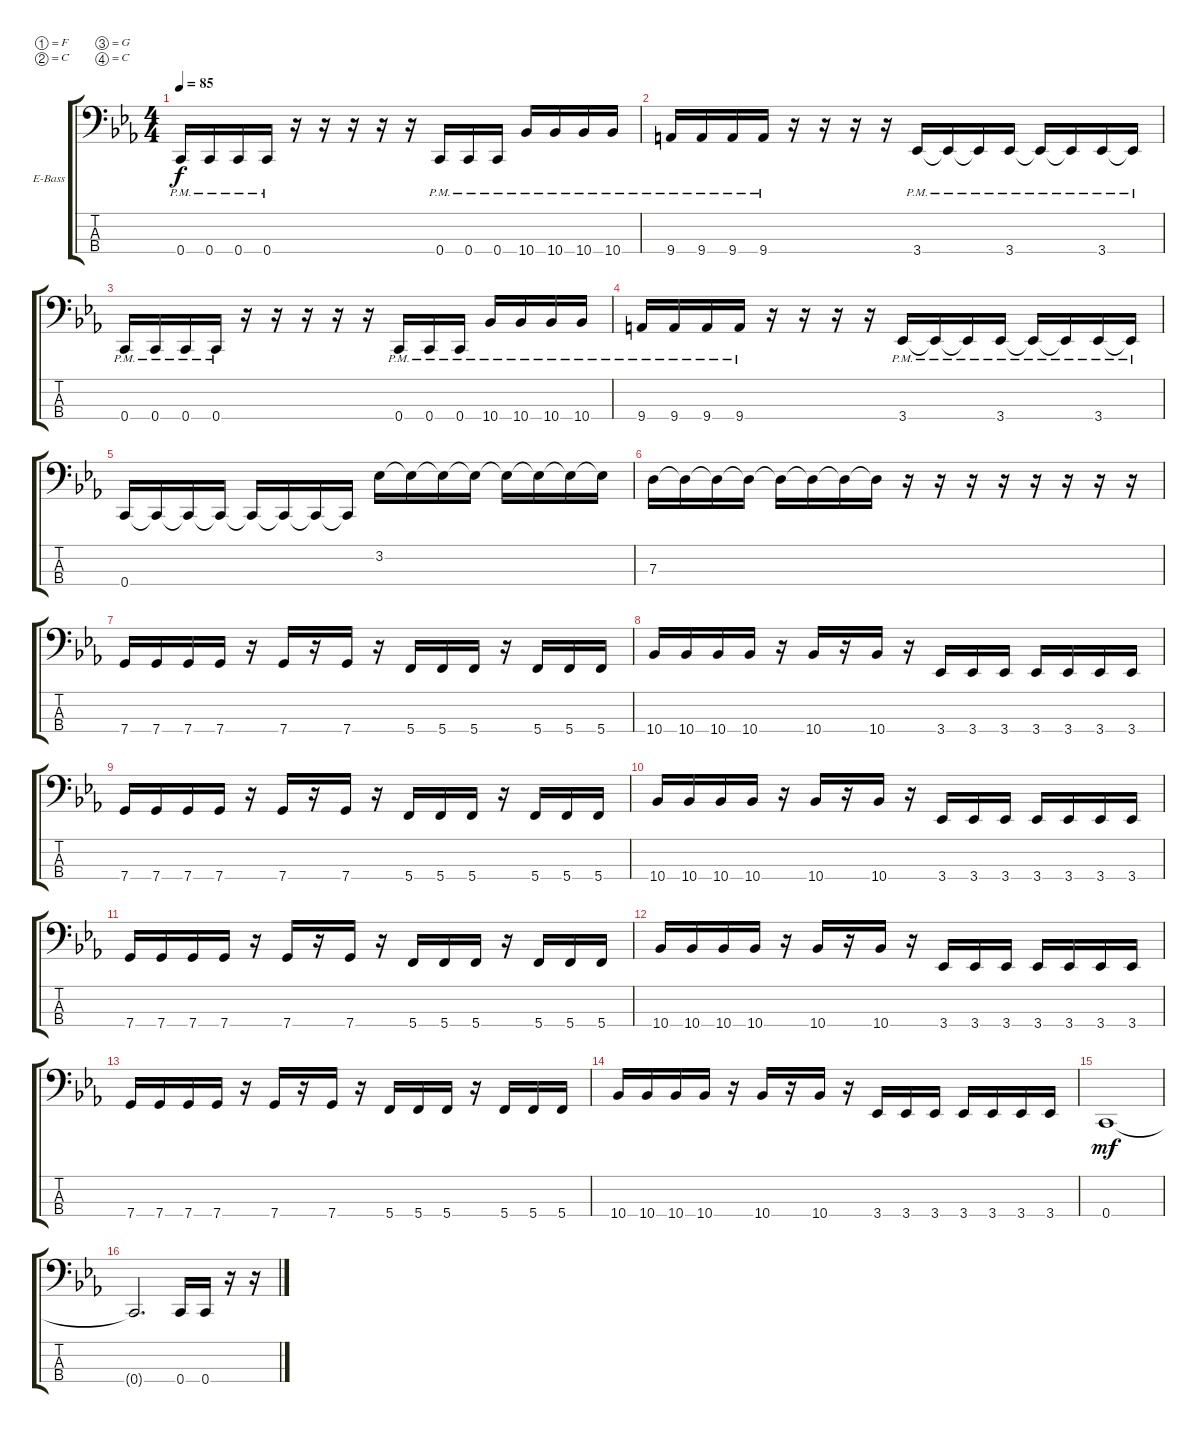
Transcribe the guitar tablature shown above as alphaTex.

\defaultSystemsLayout 4
\bracketExtendMode groupsimilarinstruments
\firstSystemTrackNameOrientation horizontal
\otherSystemsTrackNameOrientation horizontal
\track ("Bass" "E-Bass") {instrument electricbassfinger}
\staff {score tabs}
\tuning (F2 C2 G1 C1)
\ts (4 4)
\tempo 85
\clef f4
\ks eb
0.4{pm}.16{dy f} 0.4{pm}.16 0.4{pm}.16 0.4{pm}.16 r.16 r.16 r.16 r.16 r.16 0.4{pm}.16 0.4{pm}.16 0.4{pm}.16 10.4{pm}.16 10.4{pm}.16 10.4{pm}.16 10.4{pm}.16 |
9.4{pm}.16 9.4{pm}.16 9.4{pm}.16 9.4{pm}.16 r.16 r.16 r.16 r.16 3.4{pm}.16 3.4{pm t}.16 3.4{pm t}.16 3.4{pm}.16 3.4{pm t}.16 3.4{pm t}.16 3.4{pm}.16 3.4{pm t}.16 |
0.4{pm}.16 0.4{pm}.16 0.4{pm}.16 0.4{pm}.16 r.16 r.16 r.16 r.16 r.16 0.4{pm}.16 0.4{pm}.16 0.4{pm}.16 10.4{pm}.16 10.4{pm}.16 10.4{pm}.16 10.4{pm}.16 |
9.4{pm}.16 9.4{pm}.16 9.4{pm}.16 9.4{pm}.16 r.16 r.16 r.16 r.16 3.4{pm}.16 3.4{pm t}.16 3.4{pm t}.16 3.4{pm}.16 3.4{pm t}.16 3.4{pm t}.16 3.4{pm}.16 3.4{pm t}.16 |
0.4.16 0.4{t}.16 0.4{t}.16 0.4{t}.16 0.4{t}.16 0.4{t}.16 0.4{t}.16 0.4{t}.16 3.2.16 3.2{t}.16 3.2{t}.16 3.2{t}.16 3.2{t}.16 3.2{t}.16 3.2{t}.16 3.2{t}.16 |
7.3.16 7.3{t}.16 7.3{t}.16 7.3{t}.16 7.3{t}.16 7.3{t}.16 7.3{t}.16 7.3{t}.16 r.16 r.16 r.16 r.16 r.16 r.16 r.16 r.16 |
7.4.16 7.4.16 7.4.16 7.4.16 r.16 7.4.16 r.16 7.4.16 r.16 5.4.16 5.4.16 5.4.16 r.16 5.4.16 5.4.16 5.4.16 |
10.4.16 10.4.16 10.4.16 10.4.16 r.16 10.4.16 r.16 10.4.16 r.16 3.4.16 3.4.16 3.4.16 3.4.16 3.4.16 3.4.16 3.4.16 |
7.4.16 7.4.16 7.4.16 7.4.16 r.16 7.4.16 r.16 7.4.16 r.16 5.4.16 5.4.16 5.4.16 r.16 5.4.16 5.4.16 5.4.16 |
10.4.16 10.4.16 10.4.16 10.4.16 r.16 10.4.16 r.16 10.4.16 r.16 3.4.16 3.4.16 3.4.16 3.4.16 3.4.16 3.4.16 3.4.16 |
7.4.16 7.4.16 7.4.16 7.4.16 r.16 7.4.16 r.16 7.4.16 r.16 5.4.16 5.4.16 5.4.16 r.16 5.4.16 5.4.16 5.4.16 |
10.4.16 10.4.16 10.4.16 10.4.16 r.16 10.4.16 r.16 10.4.16 r.16 3.4.16 3.4.16 3.4.16 3.4.16 3.4.16 3.4.16 3.4.16 |
7.4.16 7.4.16 7.4.16 7.4.16 r.16 7.4.16 r.16 7.4.16 r.16 5.4.16 5.4.16 5.4.16 r.16 5.4.16 5.4.16 5.4.16 |
10.4.16 10.4.16 10.4.16 10.4.16 r.16 10.4.16 r.16 10.4.16 r.16 3.4.16 3.4.16 3.4.16 3.4.16 3.4.16 3.4.16 3.4.16 |
0.4.1{dy mf} |
0.4{t}.2{d} 0.4.16 0.4.16 r.16 r.16
